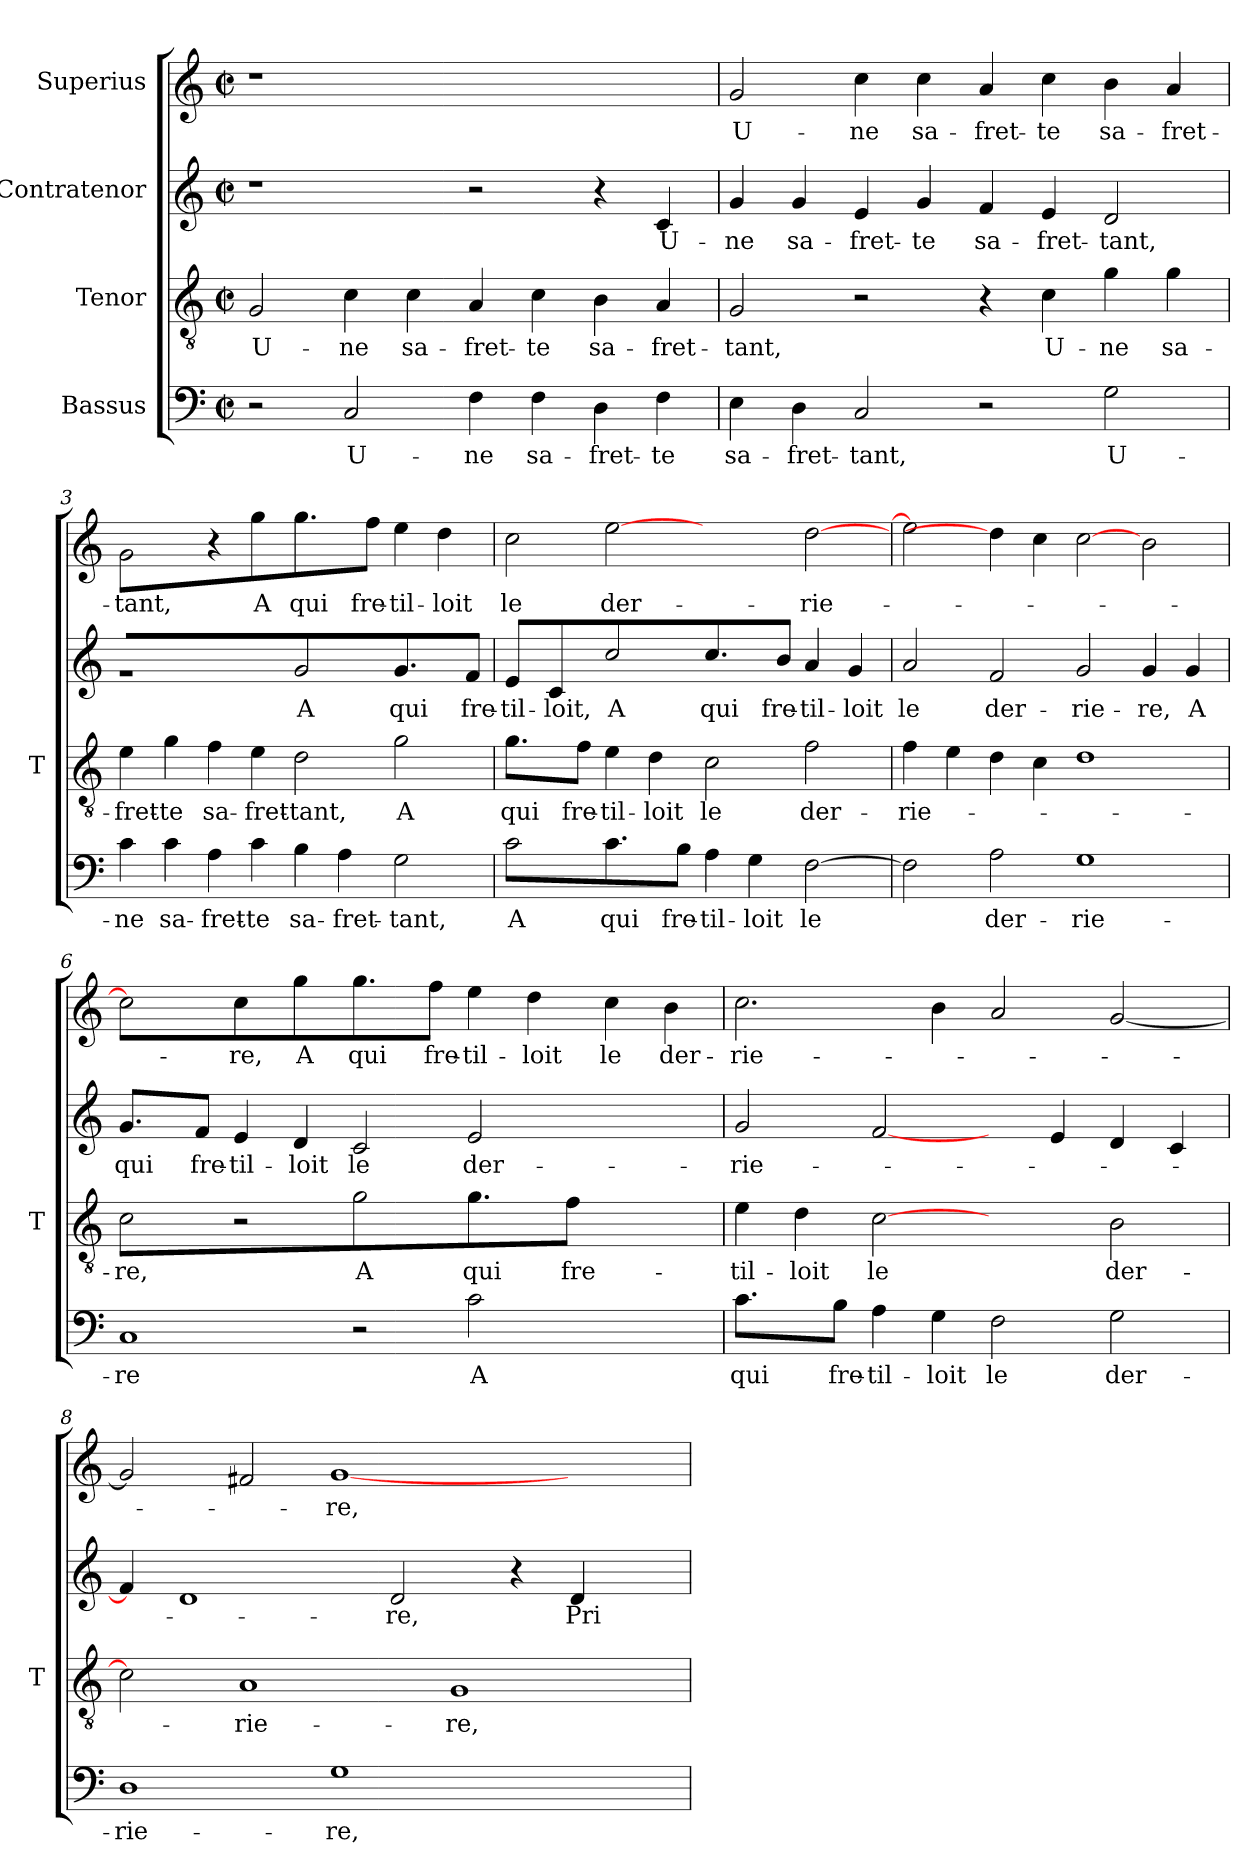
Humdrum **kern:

**kern	**text	**kern	**text	**kern	**text	**kern	**text
*part4	*part4	*part3	*part3	*part2	*part2	*part1	*part1
*staff4	*staff4	*staff3	*staff3	*staff2	*staff2	*staff1	*staff1
*I"Bassus	*	*I"Tenor	*	*I"Contratenor	*	*I"Superius	*
*	*	*I'T	*	*	*	*	*
*clefF4	*	*clefGv2	*	*clefG2	*	*clefG2	*
*k[]	*	*k[]	*	*k[]	*	*k[]	*
*C:	*	*C:	*	*C:	*	*C:	*
*M2/2	*	*M2/2	*	*M2/2	*	*M2/2	*
*met(c|)	*	*met(c|)	*	*met(c|)	*	*met(c|)	*
=1	=1	=1	=1	=1	=1	=1	=1
2r	.	2G	U-	1r	.	1r	.
2C	U-	4c	-ne	.	.	.	.
.	.	4c	sa-	.	.	.	.
4F	-ne	4A	fret-	2r	.	1ryy	.
4F	sa-	4c	-te	.	.	.	.
4D	fret-	4B	sa-	4r	.	.	.
4F	-te	4A	fret-	4c	U-	.	.
=2	=2	=2	=2	=2	=2	=2	=2
4E	sa-	2G	-tant,	4g	-ne	2g	U-
4D	fret-	.	.	4g	sa-	.	.
2C	-tant,	2r	.	4e	fret-	4cc	-ne
.	.	.	.	4g	-te	4cc	sa-
2r	.	4r	.	4f	sa-	4a	fret-
.	.	4c	U-	4e	fret-	4cc	-te
2G	U-	4g	-ne	2d	-tant,	4b	sa-
.	.	4g	sa-	.	.	4a	fret-
=3	=3	=3	=3	=3	=3	=3	=3
4c	-ne	4e	fret-	1r	.	2g	-tant,
4c	sa-	4g	-te	.	.	.	.
4A	fret-	4f	sa-	.	.	4r	.
4c	-te	4e	fret-	.	.	4gg	-A
4B	sa-	2d	-tant,	2g	-A	4.gg	-qui
4A	fret-	.	.	.	.	.	.
.	.	.	.	.	.	8ffJ	fre-
2G	-tant,	2g	-A	4.g	-qui	4ee	til-
.	.	.	.	.	.	4dd	-loit
.	.	.	.	8fJ	fre-	.	.
=4	=4	=4	=4	=4	=4	=4	=4
2c	-A	4.g	-qui	4e	til-	2cc	-le
.	.	.	.	4c	-loit,	.	.
.	.	8fJ	fre-	.	.	.	.
4.c	-qui	4e	til-	2cc	-A	[2ee	der-
.	.	4d	-loit	.	.	.	.
8BJ	fre-	.	.	.	.	.	.
4A	til-	2c	-le	4.cc	-qui	2ryy	.
4G	-loit	.	.	.	.	.	.
.	.	.	.	8bJ	fre-	.	.
[2F	-le	2f	der-	4a	til-	[2dd	rie-
.	.	.	.	4g	-loit	.	.
=5	=5	=5	=5	=5	=5	=5	=5
2F]	.	4f	rie-	2a	-le	2ee]	.
.	.	4e	.	.	.	.	.
2A	der-	4d	.	2f	der-	4dd]	.
.	.	4c	.	.	.	4cc	.
1G	rie-	1d	.	2g	rie-	[2cc	.
.	.	.	.	4g	-re,	2b	.
.	.	.	.	4g	-A	.	.
=6	=6	=6	=6	=6	=6	=6	=6
1C	-re	2c	-re,	4.g	-qui	2cc]	.
.	.	.	.	8fJ	fre-	.	.
.	.	2r	.	4e	til-	4cc	-re,
.	.	.	.	4d	-loit	4gg	-A
2r	.	2g	-A	2c	-le	4.gg	-qui
.	.	.	.	.	.	8ffJ	fre-
2c	-A	4.g	-qui	2e	der-	4ee	til-
.	.	.	.	.	.	4dd	-loit
.	.	8fJ	fre-	.	.	.	.
2ryy	.	2ryy	.	2ryy	.	4cc	-le
.	.	.	.	.	.	4b	der-
!!LO:PB:g=z
=7	=7	=7	=7	=7	=7	=7	=7
4.c	-qui	4e	til-	2g	rie-	2.cc	rie-
.	.	4d	-loit	.	.	.	.
8BJ	fre-	.	.	.	.	.	.
4A	til-	[2c	-le	[2f	.	.	.
4G	-loit	.	.	.	.	4b	.
2F	-le	2ryy	.	4ryy	.	2a	.
.	.	.	.	4e	.	.	.
2G	der-	2B	der-	4d	.	[2g	.
.	.	.	.	4c	.	.	.
=8	=8	=8	=8	=8	=8	=8	=8
1D	rie-	2c]	.	4f]	.	2g]	.
.	.	.	.	1d	.	.	.
.	.	1A	rie-	.	.	2f#X	.
1G	-re,	.	.	.	.	[1g	-re,
.	.	.	.	2d	-re,	.	.
.	.	1G	-re,	.	.	.	.
.	.	.	.	4r	.	.	.
2ryy	.	.	.	4d	Pri-	2ryy	.
.	.	.	.	4ryy	.	.	.
=	=	=	=	=	=	=	=
*-	*-	*-	*-	*-	*-	*-	*-
